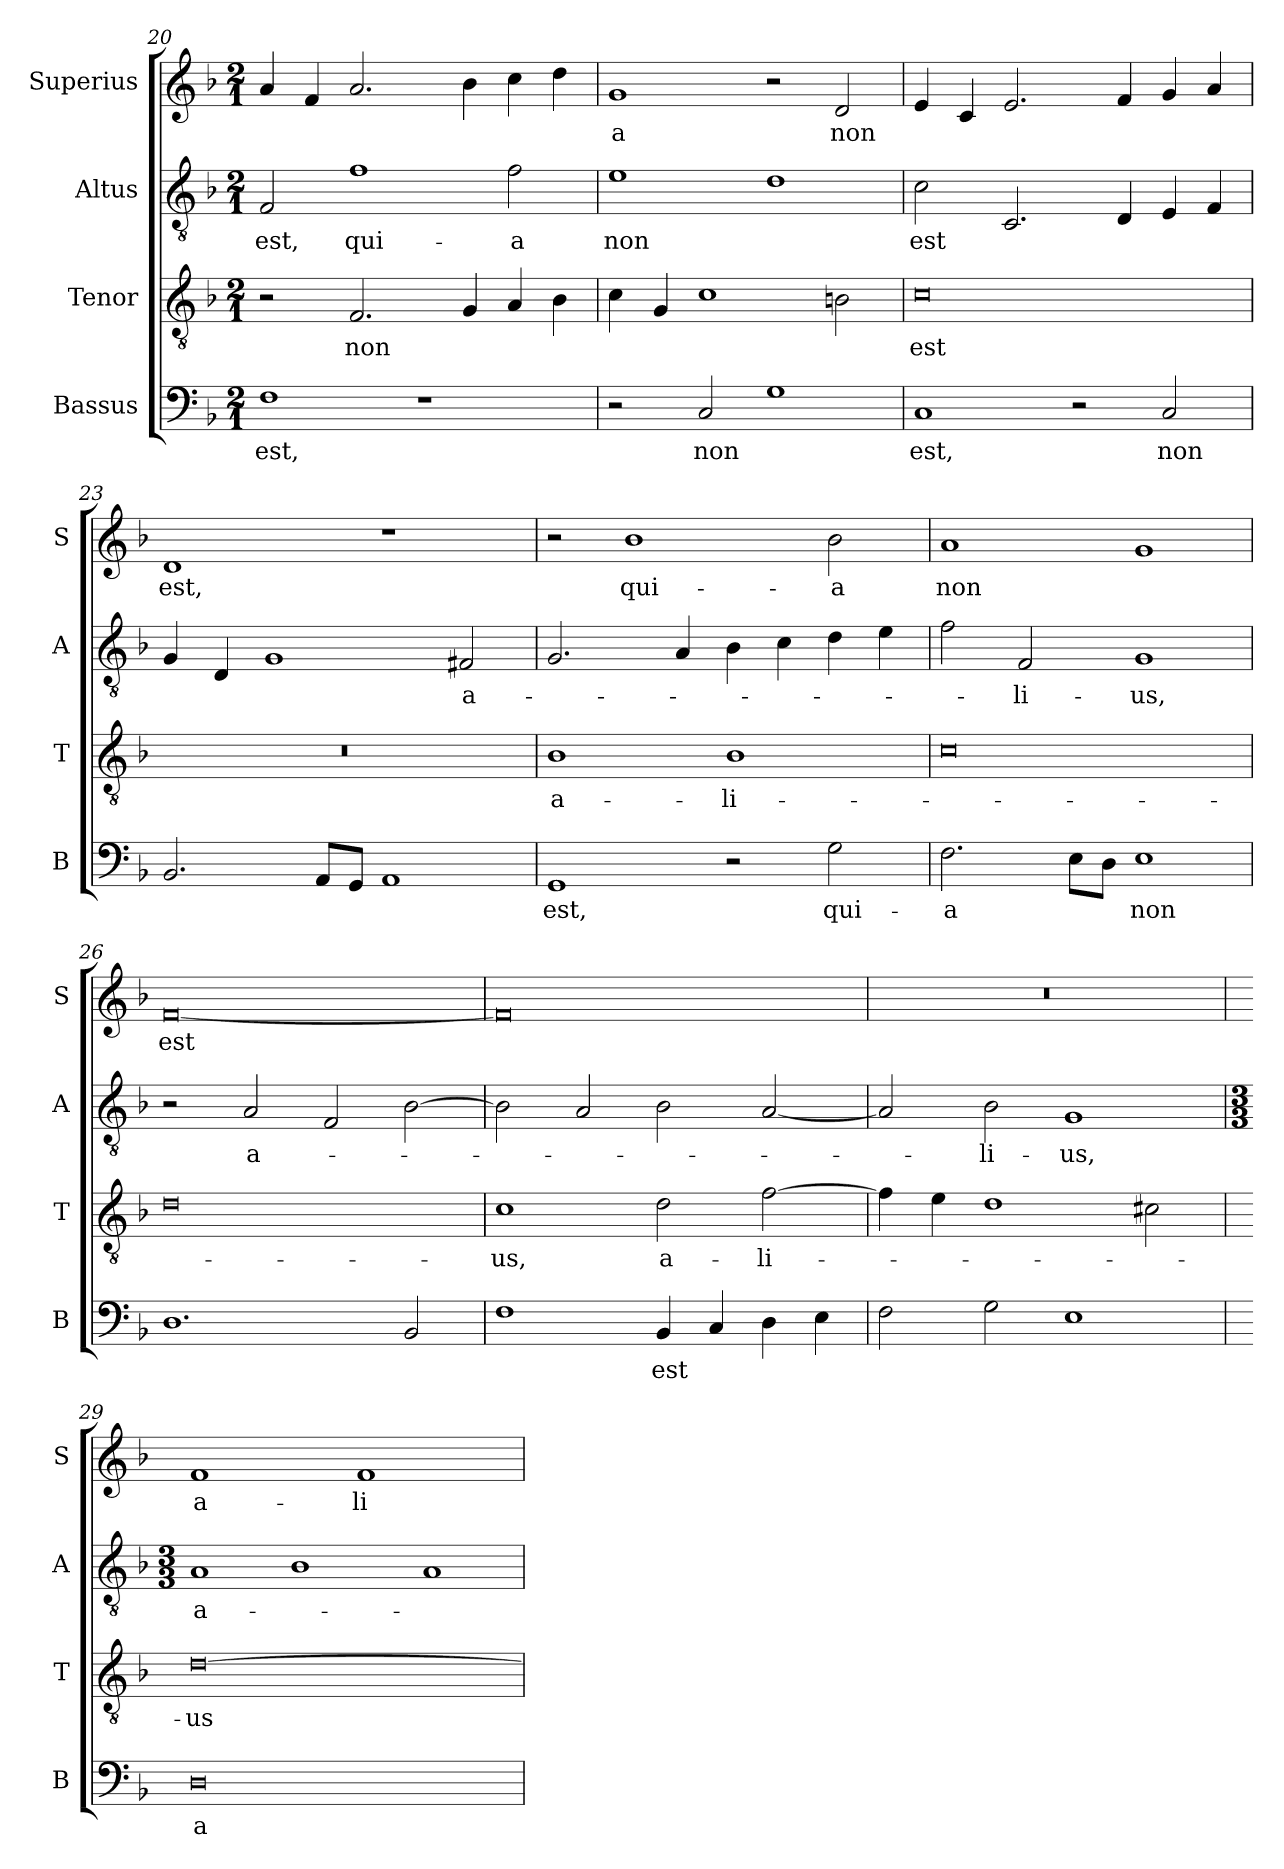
**kern	**text	**kern	**text	**kern	**text	**kern	**text
*part4	*part4	*part3	*part3	*part2	*part2	*part1	*part1
*staff4	*staff4	*staff3	*staff3	*staff2	*staff2	*staff1	*staff1
*I"Bassus	*	*I"Tenor	*	*I"Altus	*	*I"Superius	*
*I'B	*	*I'T	*	*I'A	*	*I'S	*
*clefF4	*	*clefGv2	*	*clefGv2	*	*clefG2	*
*k[b-]	*	*k[b-]	*	*k[b-]	*	*k[b-]	*
*F:	*	*F:	*	*F:	*	*F:	*
*M2/1	*	*M2/1	*	*M2/1	*	*M2/1	*
=20	=20	=20	=20	=20	=20	=20	=20
1F	est,	2r	.	2F	est,	4a	.
.	.	.	.	.	.	4f	.
.	.	2.F	non	1f	qui-	2.a	.
1r	.	.	.	.	.	.	.
.	.	4G	.	.	.	4b-	.
.	.	4A	.	2f	-a	4cc	.
.	.	4B-	.	.	.	4dd	.
=21	=21	=21	=21	=21	=21	=21	=21
2r	.	4c	.	1e	non	1g	-a
.	.	4G	.	.	.	.	.
2C	non	1c	.	.	.	.	.
1G	.	.	.	1d	.	2r	.
.	.	2Bn	.	.	.	2d	non
=22	=22	=22	=22	=22	=22	=22	=22
1C	est,	0c	est	2c	est	4e	.
.	.	.	.	.	.	4c	.
.	.	.	.	2.C	.	2.e	.
2r	.	.	.	.	.	.	.
.	.	.	.	4D	.	4f	.
2C	non	.	.	4E	.	4g	.
.	.	.	.	4F	.	4a	.
=23	=23	=23	=23	=23	=23	=23	=23
2.BB-	.	0r	.	4G	.	1d	est,
.	.	.	.	4D	.	.	.
.	.	.	.	1G	.	.	.
8AAL	.	.	.	.	.	.	.
8GGJ	.	.	.	.	.	.	.
1AA	.	.	.	.	.	1r	.
.	.	.	.	2F#X	a-	.	.
=24	=24	=24	=24	=24	=24	=24	=24
1GG	est,	1B-	a-	2.G	.	2r	.
.	.	.	.	.	.	1b-	qui-
.	.	.	.	4A	.	.	.
2r	.	1B-	-li-	4B-	.	.	.
.	.	.	.	4c	.	.	.
2G	qui-	.	.	4d	.	2b-	-a
.	.	.	.	4e	.	.	.
=25	=25	=25	=25	=25	=25	=25	=25
2.F	-a	0c	.	2f	.	1a	non
.	.	.	.	2F	-li-	.	.
8EL	.	.	.	.	.	.	.
8DJ	.	.	.	.	.	.	.
1E	non	.	.	1G	-us,	1g	.
=26	=26	=26	=26	=26	=26	=26	=26
1.D	.	0d	.	2r	.	[0f	est
.	.	.	.	2A	a-	.	.
.	.	.	.	2F	.	.	.
2BB-	.	.	.	[2B-	.	.	.
=27	=27	=27	=27	=27	=27	=27	=27
1F	.	1c	-us,	2B-]	.	0f]	.
.	.	.	.	2A	.	.	.
4BB-	est	2d	a-	2B-	.	.	.
4C	.	.	.	.	.	.	.
4D	.	[2f	-li-	[2A	.	.	.
4E	.	.	.	.	.	.	.
=28	=28	=28	=28	=28	=28	=28	=28
2F	.	4f]	.	2A]	.	0r	.
.	.	4e	.	.	.	.	.
2G	.	1d	.	2B-	-li-	.	.
1E	.	.	.	1G	-us,	.	.
.	.	2c#X	.	.	.	.	.
=29	=29	=29	=29	=29	=29	=29	=29
*	*	*	*	*M3/3	*	*	*
*	*	*	*	*Xtuplet	*	*	*
0D	a-	[0d	-us	3%2A	a-	1f	a-
.	.	.	.	3%2B-	.	.	.
.	.	.	.	.	.	1f	-li-
.	.	.	.	3%2A	.	.	.
=	=	=	=	=	=	=	=
*-	*-	*-	*-	*-	*-	*-	*-
